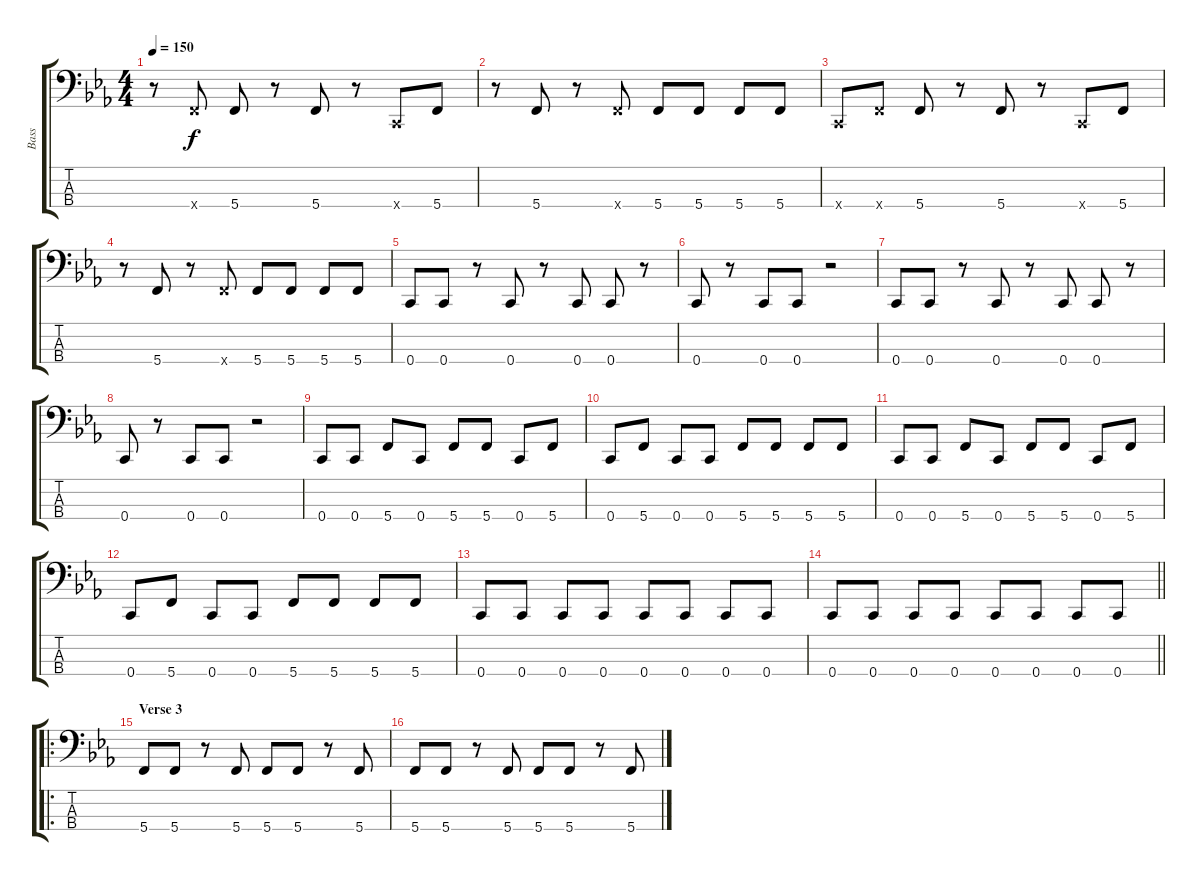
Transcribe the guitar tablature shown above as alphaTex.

\track ("Bass" "Bass") {instrument electricbassfinger}
\staff {score tabs}
\tuning (G2 C2 G1 C1) {hide}
\ts (4 4)
\tempo 150
\clef f4
\ks cminor
r.8{dy f} 5.4{x}.8 5.4.8 r.8 5.4.8 r.8 0.4{x}.8 5.4.8 |
r.8 5.4.8 r.8 5.4{x}.8 5.4.8 5.4.8 5.4.8 5.4.8 |
0.4{x}.8 5.4{x}.8 5.4.8 r.8 5.4.8 r.8 0.4{x}.8 5.4.8 |
r.8 5.4.8 r.8 5.4{x}.8 5.4.8 5.4.8 5.4.8 5.4.8 |
0.4.8 0.4.8 r.8 0.4.8 r.8 0.4.8 0.4.8 r.8 |
0.4.8 r.8 0.4.8 0.4.8 r.2 |
0.4.8 0.4.8 r.8 0.4.8 r.8 0.4.8 0.4.8 r.8 |
0.4.8 r.8 0.4.8 0.4.8 r.2 |
0.4.8 0.4.8 5.4.8 0.4.8 5.4.8 5.4.8 0.4.8 5.4.8 |
0.4.8 5.4.8 0.4.8 0.4.8 5.4.8 5.4.8 5.4.8 5.4.8 |
0.4.8 0.4.8 5.4.8 0.4.8 5.4.8 5.4.8 0.4.8 5.4.8 |
0.4.8 5.4.8 0.4.8 0.4.8 5.4.8 5.4.8 5.4.8 5.4.8 |
0.4.8 0.4.8 0.4.8 0.4.8 0.4.8 0.4.8 0.4.8 0.4.8 |
\barLineRight lightlight
0.4.8 0.4.8 0.4.8 0.4.8 0.4.8 0.4.8 0.4.8 0.4.8 |
\ro
\section ("" "Verse 3")
5.4.8 5.4.8 r.8 5.4.8 5.4.8 5.4.8 r.8 5.4.8 |
5.4.8 5.4.8 r.8 5.4.8 5.4.8 5.4.8 r.8 5.4.8
